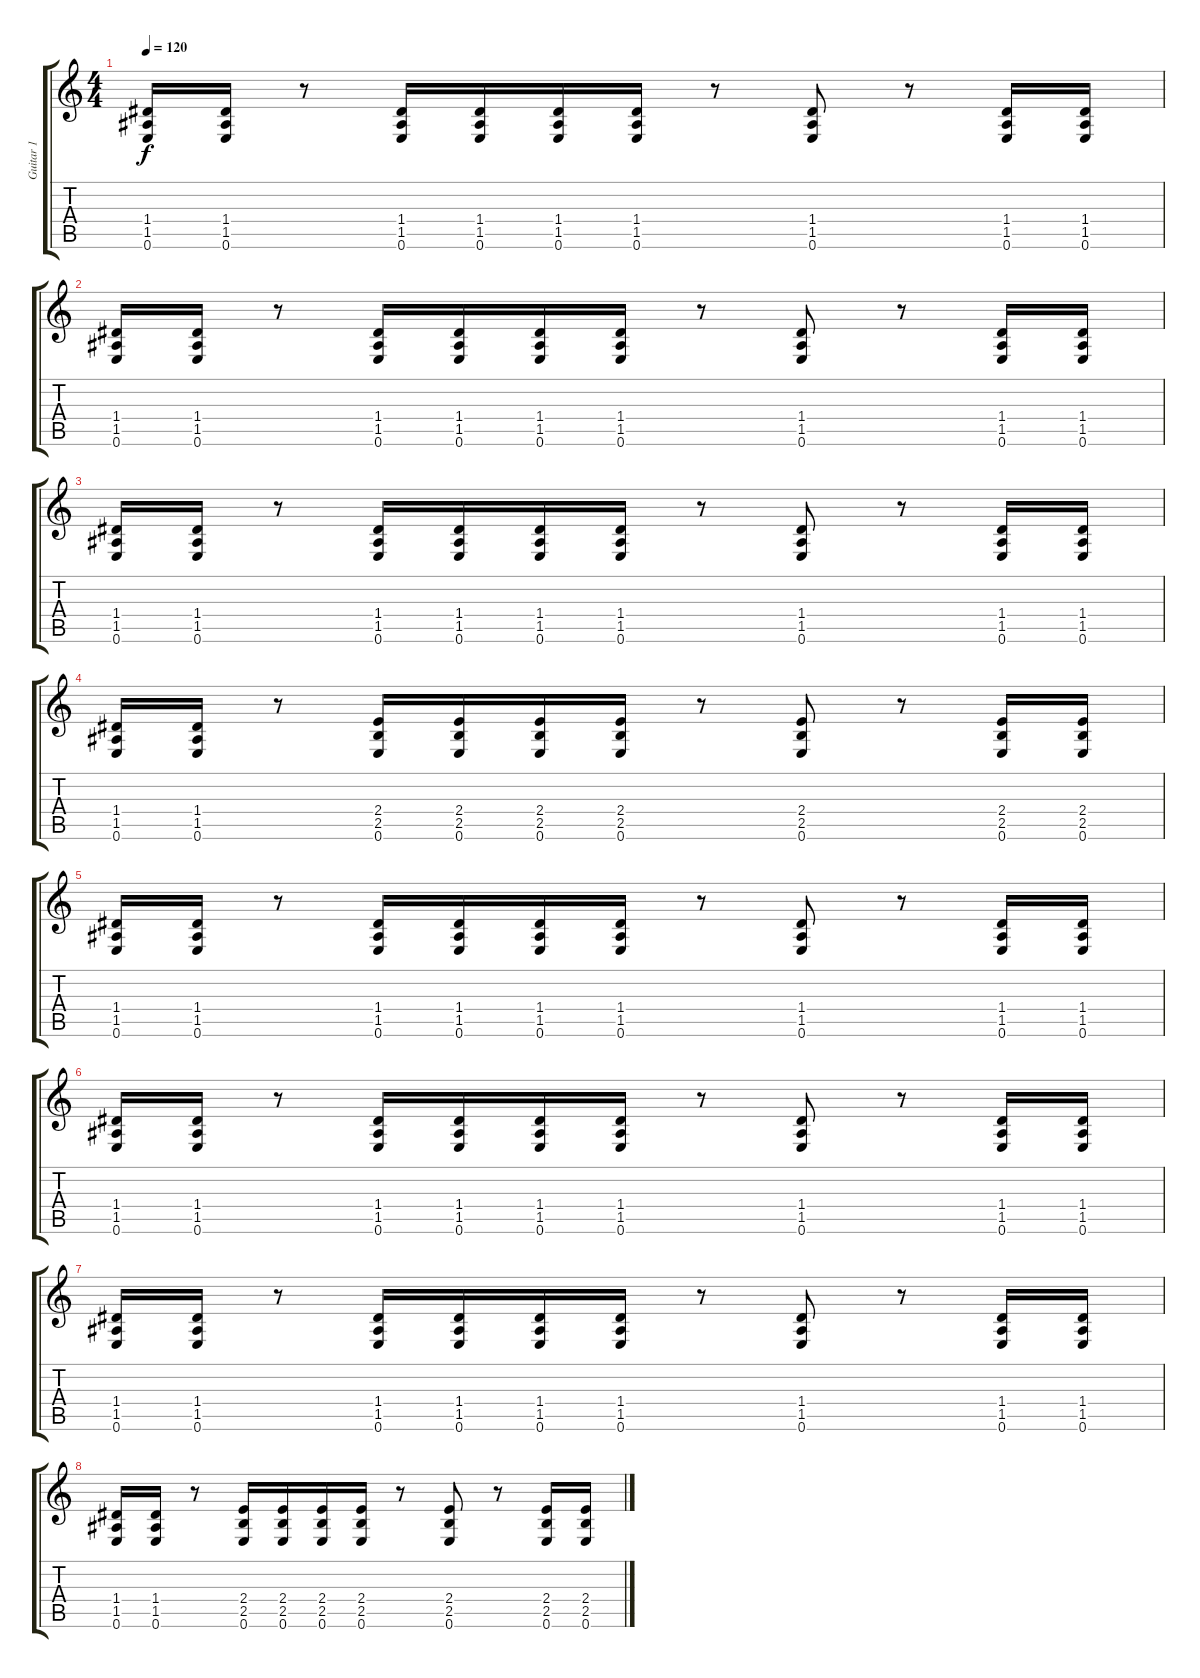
\track ("Guitar 1" "Guitar 1") {instrument distortionguitar}
\staff {score tabs}
\tuning (E4 B3 G3 D3 A2 E2) {hide}
\ts (4 4)
\tempo 120
\clef g2
\ks c
(1.4 1.5 0.6).16{dy f} (1.4 1.5 0.6).16 r.8 (1.4 1.5 0.6).16 (1.4 1.5 0.6).16 (1.4 1.5 0.6).16 (1.4 1.5 0.6).16 r.8 (1.4 1.5 0.6).8 r.8 (1.4 1.5 0.6).16 (1.4 1.5 0.6).16 |
(1.4 1.5 0.6).16 (1.4 1.5 0.6).16 r.8 (1.4 1.5 0.6).16 (1.4 1.5 0.6).16 (1.4 1.5 0.6).16 (1.4 1.5 0.6).16 r.8 (1.4 1.5 0.6).8 r.8 (1.4 1.5 0.6).16 (1.4 1.5 0.6).16 |
(1.4 1.5 0.6).16 (1.4 1.5 0.6).16 r.8 (1.4 1.5 0.6).16 (1.4 1.5 0.6).16 (1.4 1.5 0.6).16 (1.4 1.5 0.6).16 r.8 (1.4 1.5 0.6).8 r.8 (1.4 1.5 0.6).16 (1.4 1.5 0.6).16 |
(1.4 1.5 0.6).16 (1.4 1.5 0.6).16 r.8 (2.4 2.5 0.6).16 (2.4 2.5 0.6).16 (2.4 2.5 0.6).16 (2.4 2.5 0.6).16 r.8 (2.4 2.5 0.6).8 r.8 (2.4 2.5 0.6).16 (2.4 2.5 0.6).16 |
(1.4 1.5 0.6).16 (1.4 1.5 0.6).16 r.8 (1.4 1.5 0.6).16 (1.4 1.5 0.6).16 (1.4 1.5 0.6).16 (1.4 1.5 0.6).16 r.8 (1.4 1.5 0.6).8 r.8 (1.4 1.5 0.6).16 (1.4 1.5 0.6).16 |
(1.4 1.5 0.6).16 (1.4 1.5 0.6).16 r.8 (1.4 1.5 0.6).16 (1.4 1.5 0.6).16 (1.4 1.5 0.6).16 (1.4 1.5 0.6).16 r.8 (1.4 1.5 0.6).8 r.8 (1.4 1.5 0.6).16 (1.4 1.5 0.6).16 |
(1.4 1.5 0.6).16 (1.4 1.5 0.6).16 r.8 (1.4 1.5 0.6).16 (1.4 1.5 0.6).16 (1.4 1.5 0.6).16 (1.4 1.5 0.6).16 r.8 (1.4 1.5 0.6).8 r.8 (1.4 1.5 0.6).16 (1.4 1.5 0.6).16 |
(1.4 1.5 0.6).16 (1.4 1.5 0.6).16 r.8 (2.4 2.5 0.6).16 (2.4 2.5 0.6).16 (2.4 2.5 0.6).16 (2.4 2.5 0.6).16 r.8 (2.4 2.5 0.6).8 r.8 (2.4 2.5 0.6).16 (2.4 2.5 0.6).16
